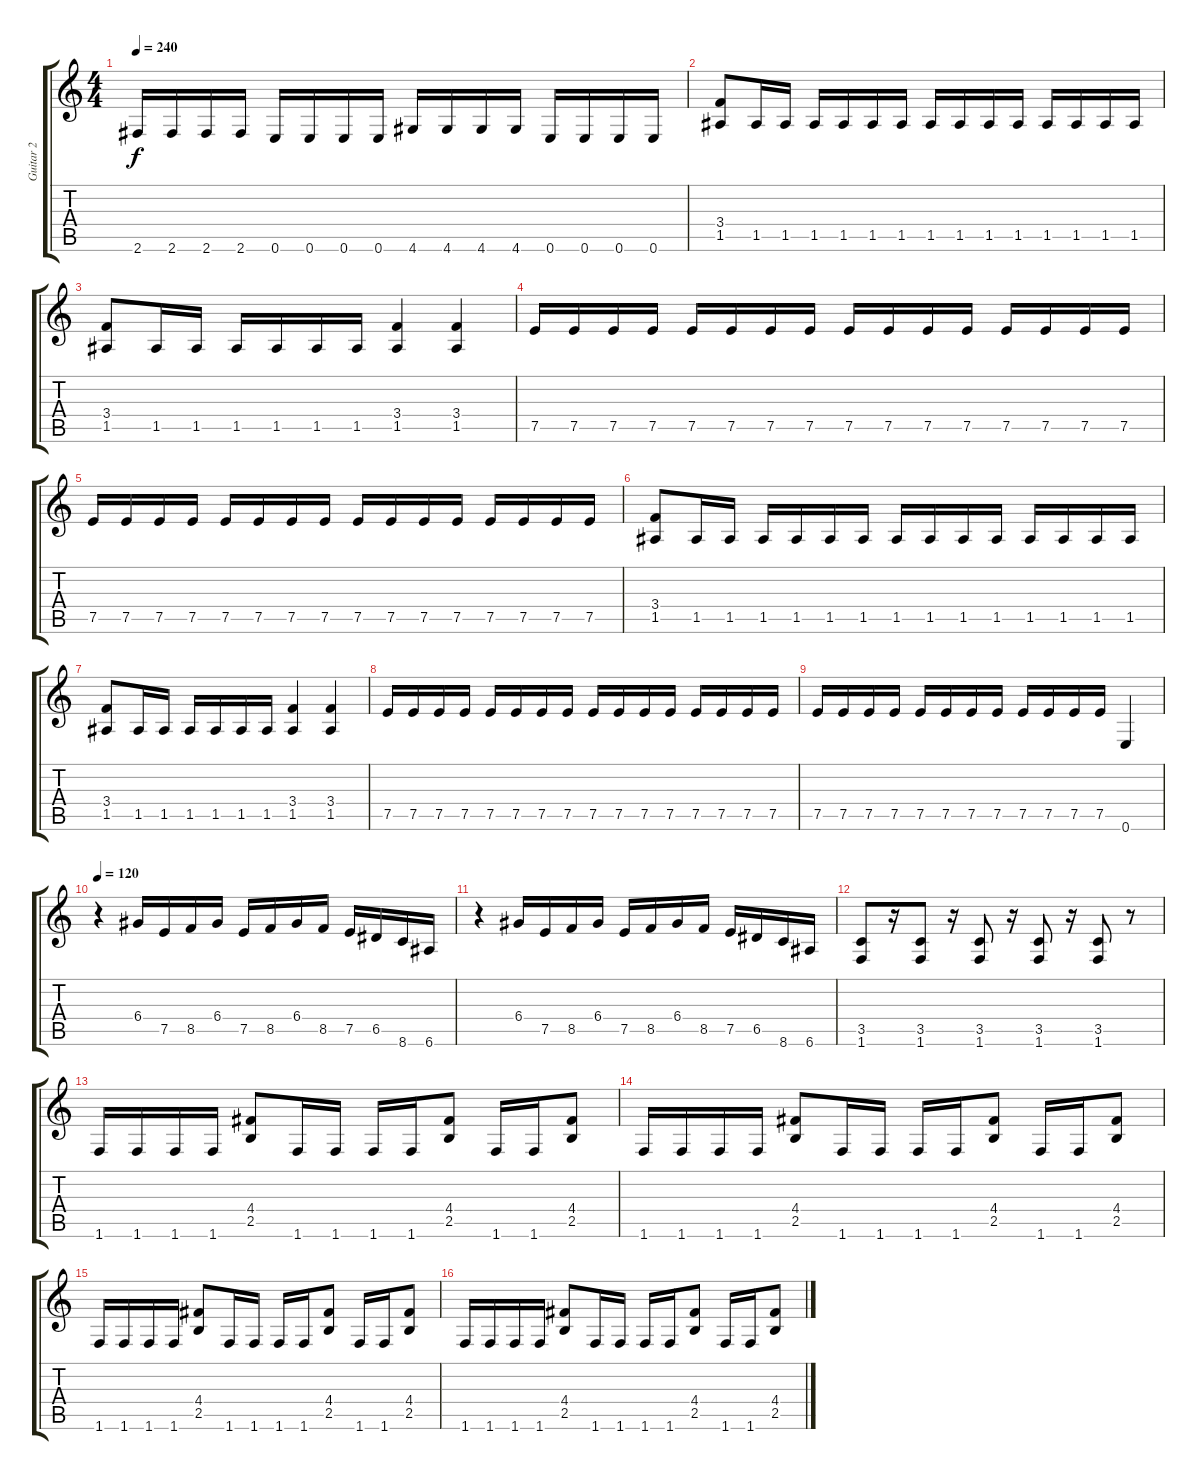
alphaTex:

\track ("Guitar 2" "Guitar 2") {instrument distortionguitar}
\staff {score tabs}
\tuning (E4 B3 G3 D3 A2 E2) {hide}
\ts (4 4)
\tempo 240
\clef g2
\ks c
2.6.16{dy f} 2.6.16 2.6.16 2.6.16 0.6.16 0.6.16 0.6.16 0.6.16 4.6.16 4.6.16 4.6.16 4.6.16 0.6.16 0.6.16 0.6.16 0.6.16 |
(3.4 1.5).8 1.5.16 1.5.16 1.5.16 1.5.16 1.5.16 1.5.16 1.5.16 1.5.16 1.5.16 1.5.16 1.5.16 1.5.16 1.5.16 1.5.16 |
(3.4 1.5).8 1.5.16 1.5.16 1.5.16 1.5.16 1.5.16 1.5.16 (3.4 1.5).4 (3.4 1.5).4 |
7.5.16 7.5.16 7.5.16 7.5.16 7.5.16 7.5.16 7.5.16 7.5.16 7.5.16 7.5.16 7.5.16 7.5.16 7.5.16 7.5.16 7.5.16 7.5.16 |
7.5.16 7.5.16 7.5.16 7.5.16 7.5.16 7.5.16 7.5.16 7.5.16 7.5.16 7.5.16 7.5.16 7.5.16 7.5.16 7.5.16 7.5.16 7.5.16 |
(3.4 1.5).8 1.5.16 1.5.16 1.5.16 1.5.16 1.5.16 1.5.16 1.5.16 1.5.16 1.5.16 1.5.16 1.5.16 1.5.16 1.5.16 1.5.16 |
(3.4 1.5).8 1.5.16 1.5.16 1.5.16 1.5.16 1.5.16 1.5.16 (3.4 1.5).4 (3.4 1.5).4 |
7.5.16 7.5.16 7.5.16 7.5.16 7.5.16 7.5.16 7.5.16 7.5.16 7.5.16 7.5.16 7.5.16 7.5.16 7.5.16 7.5.16 7.5.16 7.5.16 |
7.5.16 7.5.16 7.5.16 7.5.16 7.5.16 7.5.16 7.5.16 7.5.16 7.5.16 7.5.16 7.5.16 7.5.16 0.6.4 |
\tempo 120
r.4 6.4.16 7.5.16 8.5.16 6.4.16 7.5.16 8.5.16 6.4.16 8.5.16 7.5.16 6.5.16 8.6.16 6.6.16 |
r.4 6.4.16 7.5.16 8.5.16 6.4.16 7.5.16 8.5.16 6.4.16 8.5.16 7.5.16 6.5.16 8.6.16 6.6.16 |
(3.5 1.6).8 r.16 (3.5 1.6).8 r.16 (3.5 1.6).8 r.16 (3.5 1.6).8 r.16 (3.5 1.6).8 r.8 |
1.6.16 1.6.16 1.6.16 1.6.16 (4.4 2.5).8 1.6.16 1.6.16 1.6.16 1.6.16 (4.4 2.5).8 1.6.16 1.6.16 (4.4 2.5).8 |
1.6.16 1.6.16 1.6.16 1.6.16 (4.4 2.5).8 1.6.16 1.6.16 1.6.16 1.6.16 (4.4 2.5).8 1.6.16 1.6.16 (4.4 2.5).8 |
1.6.16 1.6.16 1.6.16 1.6.16 (4.4 2.5).8 1.6.16 1.6.16 1.6.16 1.6.16 (4.4 2.5).8 1.6.16 1.6.16 (4.4 2.5).8 |
1.6.16 1.6.16 1.6.16 1.6.16 (4.4 2.5).8 1.6.16 1.6.16 1.6.16 1.6.16 (4.4 2.5).8 1.6.16 1.6.16 (4.4 2.5).8
